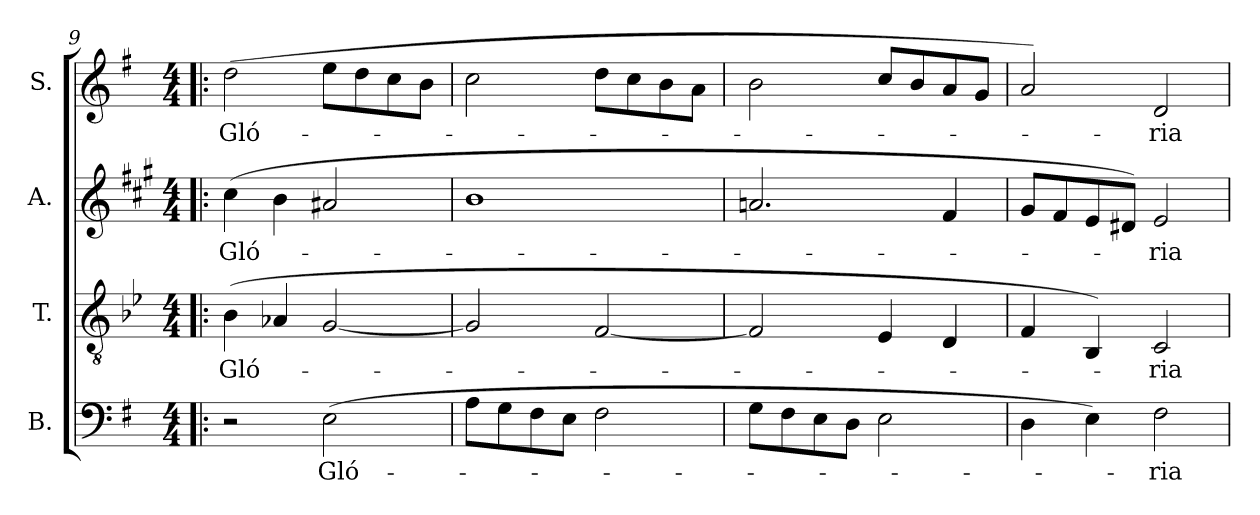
**kern	**text	**kern	**text	**kern	**text	**kern	**text
*part4	*part4	*part3	*part3	*part2	*part2	*part1	*part1
*staff4	*staff4	*staff3	*staff3	*staff2	*staff2	*staff1	*staff1
*I"B.	*	*I"T.	*	*I"A.	*	*I"S.	*
*clefF4	*	*clefGv2	*	*clefG2	*	*clefG2	*
*	*	*ITrd2c3	*	*ITrd1c2	*	*	*
*k[f#]	*	*k[f#]	*	*k[f#]	*	*k[f#]	*
*G:	*	*G:	*	*G:	*	*G:	*
*M4/4	*	*M4/4	*	*M4/4	*	*M4/4	*
=9!|:	=9!|:	=9!|:	=9!|:	=9!|:	=9!|:	=9!|:	=9!|:
!	!	!	!LO:LY:b:color=#000000	!	!	!	!
!	!	!	!	!	!LO:LY:b:color=#000000	!	!
!	!	!	!	!	!	!	!LO:LY:b:color=#000000
2r	.	(4Gi\	Gló-	(4bi\	Gló-	(2ddi\	Gló-
.	.	4Fni/	.	4ai\	.	.	.
!	!LO:LY:b:color=#000000	!	!	!	!	!	!
(2Ei\	Gló-	[2Ei/	.	2g#Xi/	.	8eei\L	.
.	.	.	.	.	.	8ddi\	.
.	.	.	.	.	.	8cci\	.
.	.	.	.	.	.	8bi\J	.
=10	=10	=10	=10	=10	=10	=10	=10
8Ai\L	.	2Ei/]	.	1ai	.	2cci\	.
8Gi\	.	.	.	.	.	.	.
8F#i\	.	.	.	.	.	.	.
8Ei\J	.	.	.	.	.	.	.
2F#i\	.	[2Di/	.	.	.	8ddi\L	.
.	.	.	.	.	.	8cci\	.
.	.	.	.	.	.	8bi\	.
.	.	.	.	.	.	8ai\J	.
!!LO:LB:g=z
=11	=11	=11	=11	=11	=11	=11	=11
8Gi\L	.	2Di/]	.	2.gni/	.	2bi\	.
8F#i\	.	.	.	.	.	.	.
8Ei\	.	.	.	.	.	.	.
8Di\J	.	.	.	.	.	.	.
2Ei\	.	4Ci/	.	.	.	8cci/L	.
.	.	.	.	.	.	8bi/	.
.	.	4BBi/	.	4ei/	.	8ai/	.
.	.	.	.	.	.	8gi/J	.
=12	=12	=12	=12	=12	=12	=12	=12
4Di\	.	4Di/	.	8f#i/L	.	2ai/)	.
.	.	.	.	8ei/	.	.	.
4Ei\)	.	4GGi/)	.	8di/	.	.	.
.	.	.	.	8c#Xi/J)	.	.	.
!	!LO:LY:b:color=#000000	!	!	!	!	!	!
!	!	!	!LO:LY:b:color=#000000	!	!	!	!
!	!	!	!	!	!LO:LY:b:color=#000000	!	!
!	!	!	!	!	!	!	!LO:LY:b:color=#000000
2F#i\	-ria	2AAi/	-ria	2di/	-ria	2di/	-ria
=	=	=	=	=	=	=	=
*-	*-	*-	*-	*-	*-	*-	*-
